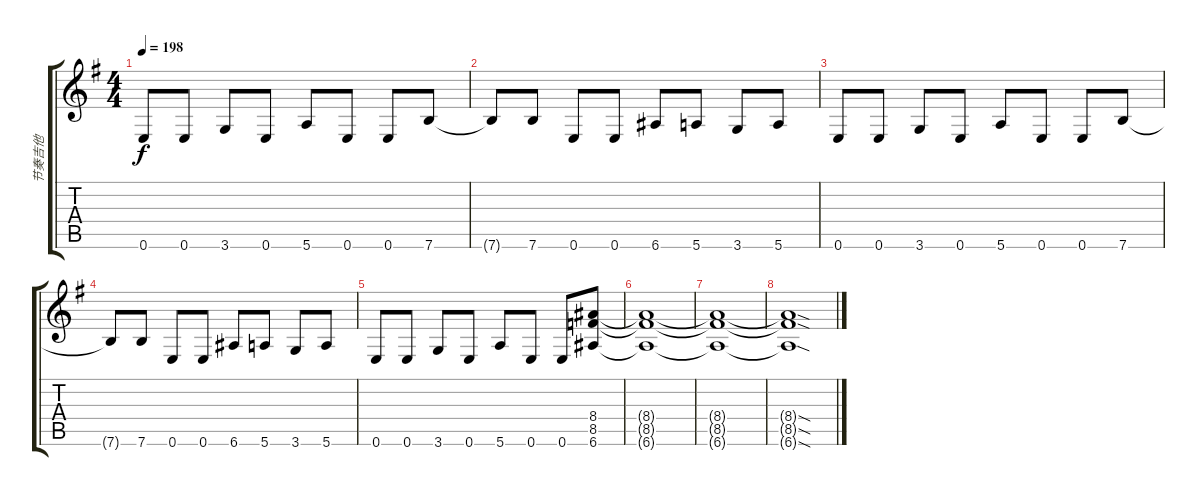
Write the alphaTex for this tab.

\track ("节奏吉他" "节奏吉他") {instrument overdrivenguitar}
\staff {score tabs}
\tuning (E4 B3 G3 D3 A2 E2) {hide}
\ts (4 4)
\tempo 198
\clef g2
\ks g
0.6.8{dy f} 0.6.8 3.6.8 0.6.8 5.6.8 0.6.8 0.6.8 7.6.8 |
7.6{t}.8 7.6.8 0.6.8 0.6.8 6.6.8 5.6.8 3.6.8 5.6.8 |
0.6.8 0.6.8 3.6.8 0.6.8 5.6.8 0.6.8 0.6.8 7.6.8 |
7.6{t}.8 7.6.8 0.6.8 0.6.8 6.6.8 5.6.8 3.6.8 5.6.8 |
0.6.8 0.6.8 3.6.8 0.6.8 5.6.8 0.6.8 0.6.8 (8.4 8.5 6.6).8 |
(8.4{t} 8.5{t} 6.6{t}).1 |
(8.4{t} 8.5{t} 6.6{t}).1 |
(8.4{sod t} 8.5{sod t} 6.6{sod t}).1
